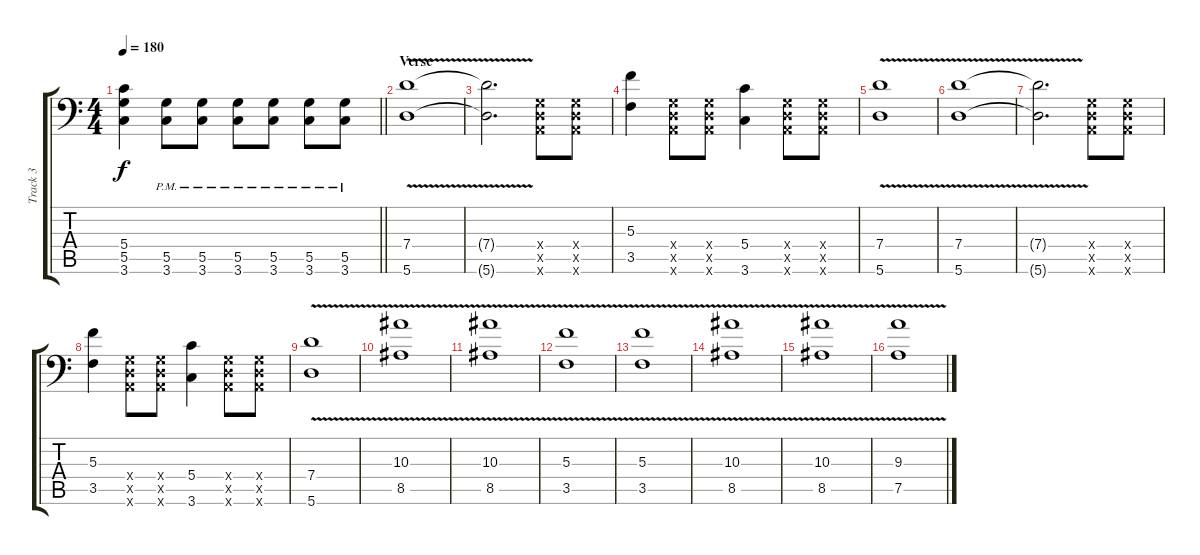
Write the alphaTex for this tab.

\track ("Track 3" "Track 3") {instrument distortionguitar}
\staff {score tabs}
\tuning (A3 E3 C3 G2 D2 A1) {hide}
\ts (4 4)
\tempo 180
\clef f4
\barLineRight lightlight
\ks c
(5.4 5.5 3.6).4{dy f} (5.5{pm} 3.6{pm}).8 (5.5{pm} 3.6{pm}).8 (5.5{pm} 3.6{pm}).8 (5.5{pm} 3.6{pm}).8 (5.5{pm} 3.6{pm}).8 (5.5{pm} 3.6{pm}).8 |
\section ("" "Verse")
(7.4{v} 5.6{v}).1 |
(7.4{t} 5.6{t}).2{d} (0.4{x} 0.5{x} 0.6{x}).8 (0.4{x} 0.5{x} 0.6{x}).8 |
(5.3 3.5).4 (0.4{x} 0.5{x} 0.6{x}).8 (0.4{x} 0.5{x} 0.6{x}).8 (5.4 3.6).4 (0.4{x} 0.5{x} 0.6{x}).8 (0.4{x} 0.5{x} 0.6{x}).8 |
(7.4{v} 5.6{v}).1 |
(7.4{v} 5.6{v}).1 |
(7.4{t} 5.6{t}).2{d} (0.4{x} 0.5{x} 0.6{x}).8 (0.4{x} 0.5{x} 0.6{x}).8 |
(5.3 3.5).4 (0.4{x} 0.5{x} 0.6{x}).8 (0.4{x} 0.5{x} 0.6{x}).8 (5.4 3.6).4 (0.4{x} 0.5{x} 0.6{x}).8 (0.4{x} 0.5{x} 0.6{x}).8 |
(7.4{v} 5.6{v}).1 |
(10.3{v} 8.5{v}).1 |
(10.3{v} 8.5{v}).1 |
(5.3{v} 3.5{v}).1 |
(5.3{v} 3.5{v}).1 |
(10.3{v} 8.5{v}).1 |
(10.3{v} 8.5{v}).1 |
(9.3{v} 7.5{v}).1
